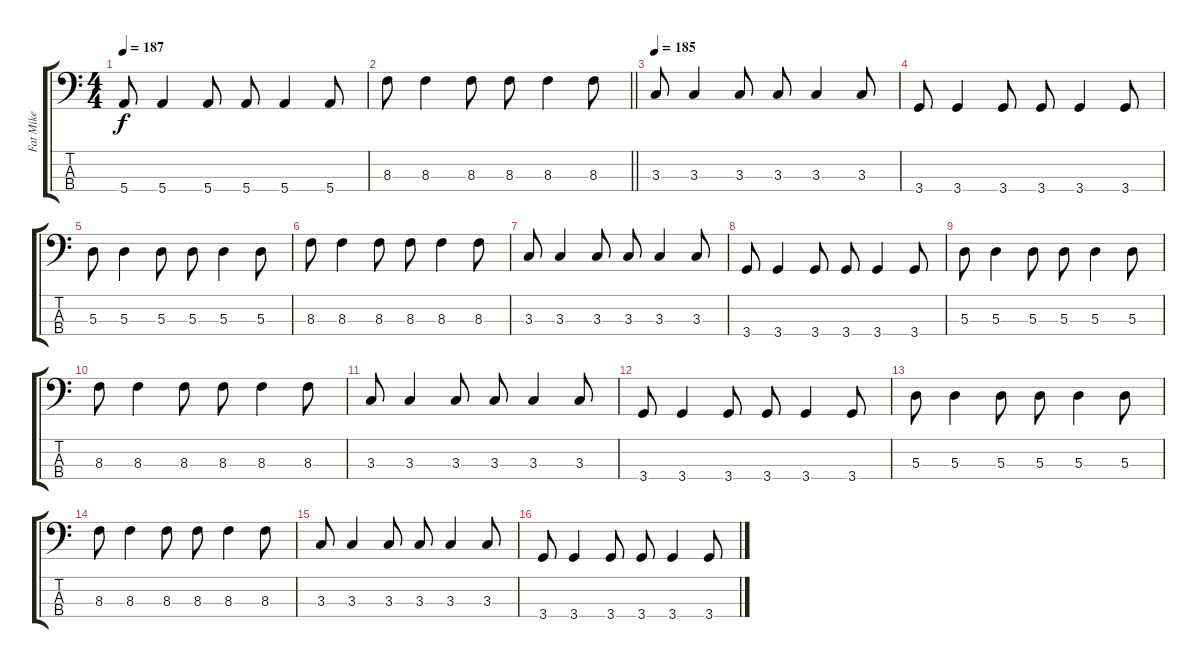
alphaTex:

\track ("Fat Mike" "Fat Mike") {instrument electricbasspick}
\staff {score tabs}
\tuning (G2 D2 A1 E1) {hide}
\ts (4 4)
\tempo 187
\clef f4
\ks c
5.4.8{dy f} 5.4.4 5.4.8 5.4.8 5.4.4 5.4.8 |
\barLineRight lightlight
8.3.8 8.3.4 8.3.8 8.3.8 8.3.4 8.3.8 |
\section ("" "")
\tempo 185
3.3.8 3.3.4 3.3.8 3.3.8 3.3.4 3.3.8 |
3.4.8 3.4.4 3.4.8 3.4.8 3.4.4 3.4.8 |
5.3.8 5.3.4 5.3.8 5.3.8 5.3.4 5.3.8 |
8.3.8 8.3.4 8.3.8 8.3.8 8.3.4 8.3.8 |
3.3.8 3.3.4 3.3.8 3.3.8 3.3.4 3.3.8 |
3.4.8 3.4.4 3.4.8 3.4.8 3.4.4 3.4.8 |
5.3.8 5.3.4 5.3.8 5.3.8 5.3.4 5.3.8 |
8.3.8 8.3.4 8.3.8 8.3.8 8.3.4 8.3.8 |
3.3.8 3.3.4 3.3.8 3.3.8 3.3.4 3.3.8 |
3.4.8 3.4.4 3.4.8 3.4.8 3.4.4 3.4.8 |
5.3.8 5.3.4 5.3.8 5.3.8 5.3.4 5.3.8 |
8.3.8 8.3.4 8.3.8 8.3.8 8.3.4 8.3.8 |
3.3.8 3.3.4 3.3.8 3.3.8 3.3.4 3.3.8 |
3.4.8 3.4.4 3.4.8 3.4.8 3.4.4 3.4.8
